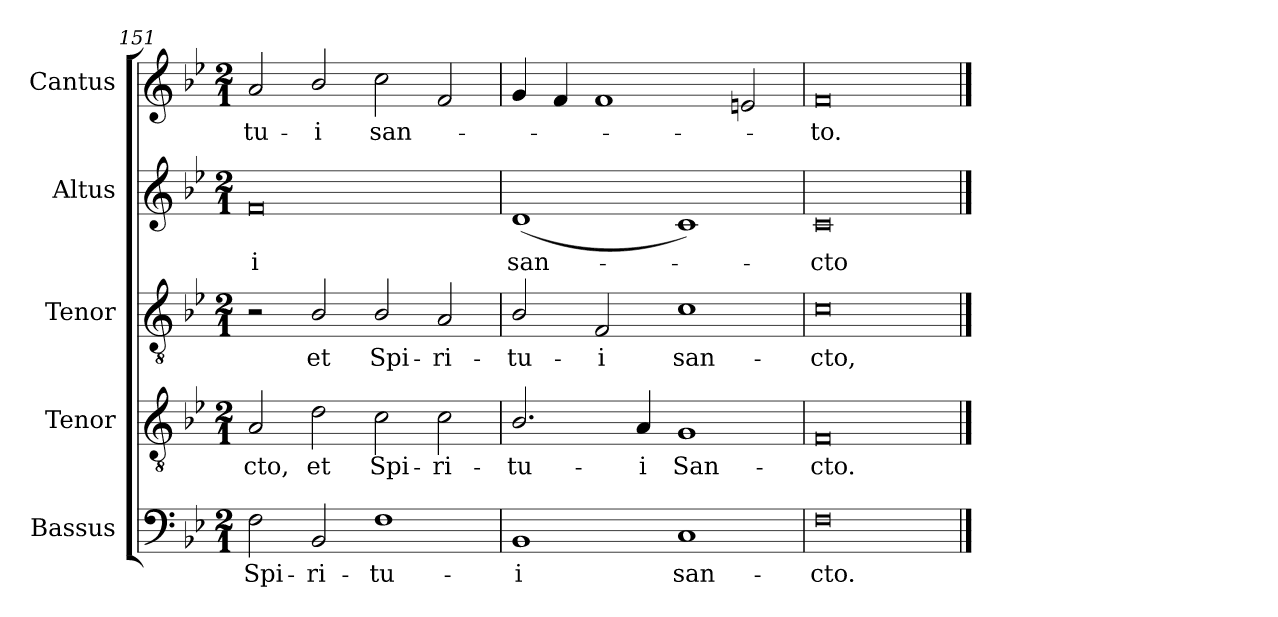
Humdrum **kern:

**kern	**text	**kern	**text	**kern	**text	**kern	**text	**kern	**text
*part5	*part5	*part4	*part4	*part3	*part3	*part2	*part2	*part1	*part1
*staff5	*staff5	*staff4	*staff4	*staff3	*staff3	*staff2	*staff2	*staff1	*staff1
*I"Bassus	*	*I"Tenor	*	*I"Tenor	*	*I"Altus	*	*I"Cantus	*
*I'B.	*	*I'T.	*	*I'T.	*	*I'A.	*	*I'C.	*
*clefF4	*	*clefGv2	*	*clefGv2	*	*clefG2	*	*clefG2	*
*	*	*ITrd7c12	*	*ITrd7c12	*	*	*	*	*
*k[b-e-]	*	*k[b-e-]	*	*k[b-e-]	*	*k[b-e-]	*	*k[b-e-]	*
*B-:	*	*B-:	*	*B-:	*	*B-:	*	*B-:	*
*M2/1	*	*M2/1	*	*M2/1	*	*M2/1	*	*M2/1	*
=151	=151	=151	=151	=151	=151	=151	=151	=151	=151
!	!LO:LY:b:color=#000000	!	!	!	!	!	!	!	!
!	!	!	!LO:LY:b:color=#000000	!	!	!	!	!	!
!	!	!	!	!	!	!	!LO:LY:b:color=#000000	!	!
!	!	!	!	!	!	!	!	!	!LO:LY:b:color=#000000
2Fi\	Spi-	2AAi/	-cto,	2r	.	0fi	-i	2ai/	-tu-
!	!LO:LY:b:color=#000000	!	!	!	!	!	!	!	!
!	!	!	!LO:LY:b:color=#000000	!	!	!	!	!	!
!	!	!	!	!	!LO:LY:b:color=#000000	!	!	!	!
!	!	!	!	!	!	!	!	!	!LO:LY:b:color=#000000
2BB-i/	-ri-	2Di\	et	2BB-i/	et	.	.	2b-i/	-i
!	!LO:LY:b:color=#000000	!	!	!	!	!	!	!	!
!	!	!	!LO:LY:b:color=#000000	!	!	!	!	!	!
!	!	!	!	!	!LO:LY:b:color=#000000	!	!	!	!
!	!	!	!	!	!	!	!	!	!LO:LY:b:color=#000000
1Fi	-tu-	2Ci\	Spi-	2BB-i/	Spi-	.	.	2cci\	san-
!	!	!	!LO:LY:b:color=#000000	!	!	!	!	!	!
!	!	!	!	!	!LO:LY:b:color=#000000	!	!	!	!
.	.	2Ci\	-ri-	2AAi/	-ri-	.	.	2fi/	.
=152	=152	=152	=152	=152	=152	=152	=152	=152	=152
!	!LO:LY:b:color=#000000	!	!	!	!	!	!	!	!
!	!	!	!LO:LY:b:color=#000000	!	!	!	!	!	!
!	!	!	!	!	!LO:LY:b:color=#000000	!	!	!	!
!	!	!	!	!	!	!	!LO:LY:b:color=#000000	!	!
1BB-i	-i	2.BB-i/	-tu-	2BB-i/	-tu-	(1di	san-	4gi/	.
.	.	.	.	.	.	.	.	4fi/	.
!	!	!	!	!	!LO:LY:b:color=#000000	!	!	!	!
.	.	.	.	2FFi/	-i	.	.	1fi	.
!	!	!	!LO:LY:b:color=#000000	!	!	!	!	!	!
.	.	4AAi/	-i	.	.	.	.	.	.
!	!LO:LY:b:color=#000000	!	!	!	!	!	!	!	!
!	!	!	!LO:LY:b:color=#000000	!	!	!	!	!	!
!	!	!	!	!	!LO:LY:b:color=#000000	!	!	!	!
1Ci	san-	1GGi	San-	1Ci	san-	1ci)	.	.	.
.	.	.	.	.	.	.	.	2ei/	.
=153	=153	=153	=153	=153	=153	=153	=153	=153	=153
!	!LO:LY:b:color=#000000	!	!	!	!	!	!	!	!
!	!	!	!LO:LY:b:color=#000000	!	!	!	!	!	!
!	!	!	!	!	!LO:LY:b:color=#000000	!	!	!	!
!	!	!	!	!	!	!	!LO:LY:b:color=#000000	!	!
!	!	!	!	!	!	!	!	!	!LO:LY:b:color=#000000
0Fi	-cto.	0FFi	-cto.	0Ci	-cto,	0ci	-cto	0fi	-to.
==	==	==	==	==	==	==	==	==	==
*-	*-	*-	*-	*-	*-	*-	*-	*-	*-
